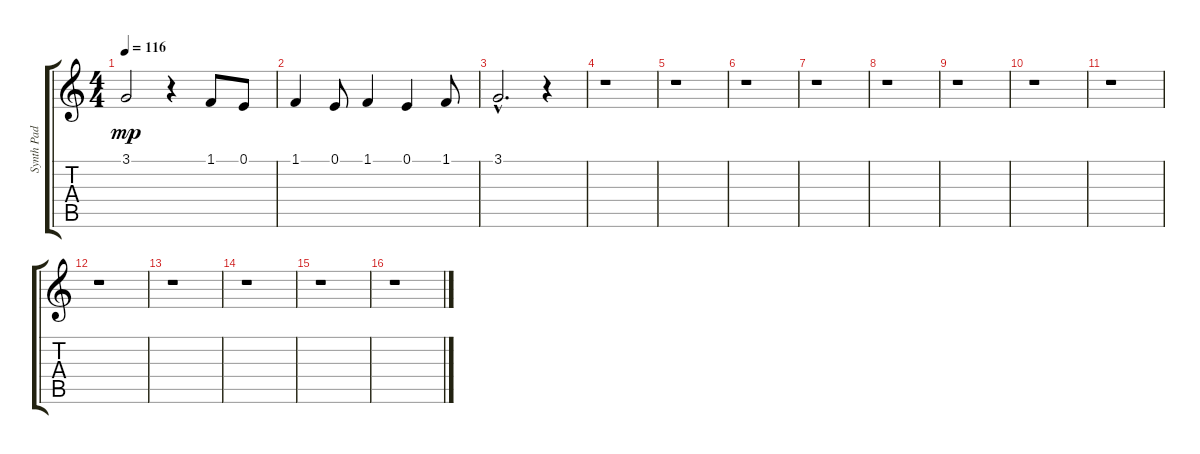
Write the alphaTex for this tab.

\track ("Synth Pad (Halo)    " "Synth Pad ") {instrument pad7halo}
\staff {score tabs}
\tuning (E4 B3 G3 D3 A2 E2) {hide}
\ts (4 4)
\tempo 116
\clef g2
\ks c
3.1.2{dy mp} r.4 1.1.8{volume 16} 0.1.8 |
1.1.4 0.1.8 1.1.4 0.1.4 1.1.8 |
3.1{hac}.2{d} r.4 |
r.1 |
r.1 |
r.1 |
r.1 |
r.1 |
r.1 |
r.1 |
r.1 |
r.1 |
r.1 |
r.1 |
r.1 |
r.1
